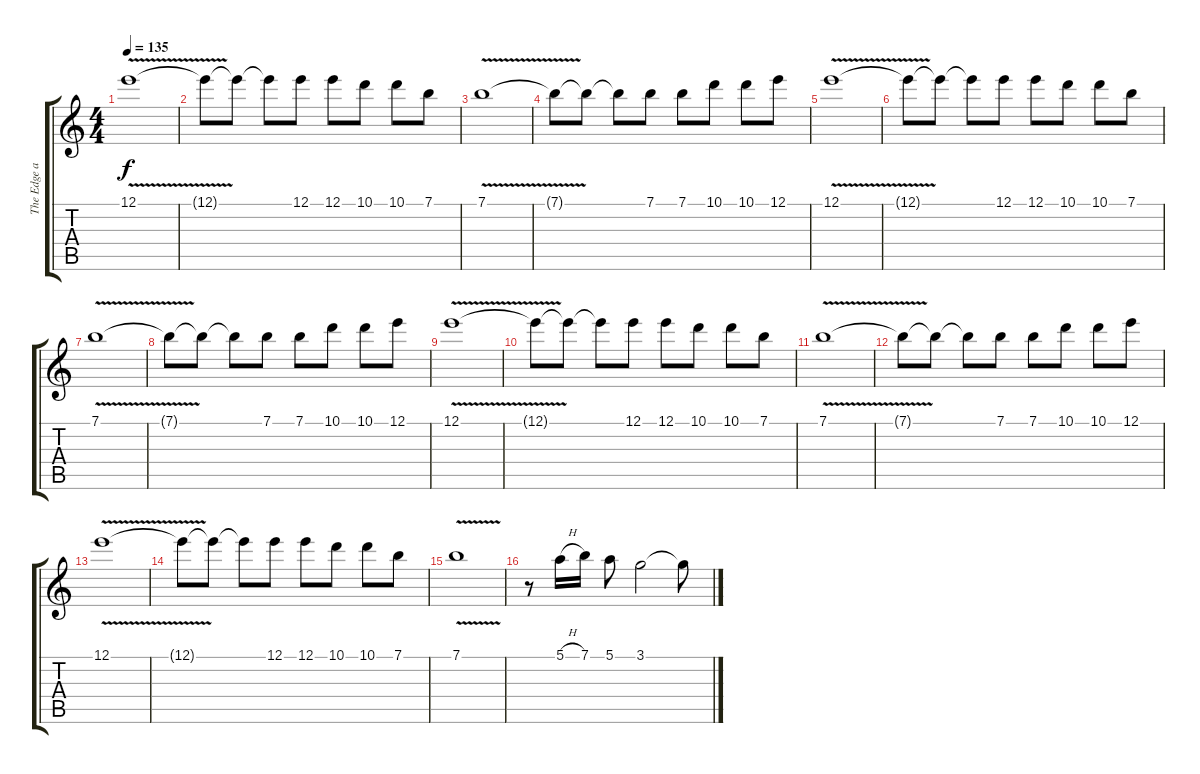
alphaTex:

\track ("The Edge again" "The Edge a") {instrument distortionguitar}
\staff {score tabs}
\tuning (E4 B3 G3 D3 A2 E2) {hide}
\ts (4 4)
\tempo 135
\clef g2
\ks c
12.1{v}.1{dy f volume 5 instrument distortionguitar} |
12.1{t}.8 12.1{t}.8 12.1{t}.8 12.1.8 12.1.8 10.1.8 10.1.8 7.1.8 |
7.1{v}.1 |
7.1{t}.8 7.1{t}.8 7.1{t}.8 7.1.8 7.1.8 10.1.8 10.1.8 12.1.8 |
12.1{v}.1 |
12.1{t}.8 12.1{t}.8 12.1{t}.8 12.1.8 12.1.8 10.1.8 10.1.8 7.1.8 |
7.1{v}.1 |
7.1{t}.8 7.1{t}.8 7.1{t}.8 7.1.8 7.1.8 10.1.8 10.1.8 12.1.8 |
12.1{v}.1{volume 16} |
12.1{t}.8 12.1{t}.8 12.1{t}.8 12.1.8 12.1.8 10.1.8 10.1.8 7.1.8 |
7.1{v}.1 |
7.1{t}.8 7.1{t}.8 7.1{t}.8 7.1.8 7.1.8 10.1.8 10.1.8 12.1.8 |
12.1{v}.1 |
12.1{t}.8 12.1{t}.8 12.1{t}.8 12.1.8 12.1.8 10.1.8 10.1.8 7.1.8 |
7.1{v}.1 |
r.8 5.1{h}.16 7.1.16 5.1.8 3.1.2 3.1{t}.8
